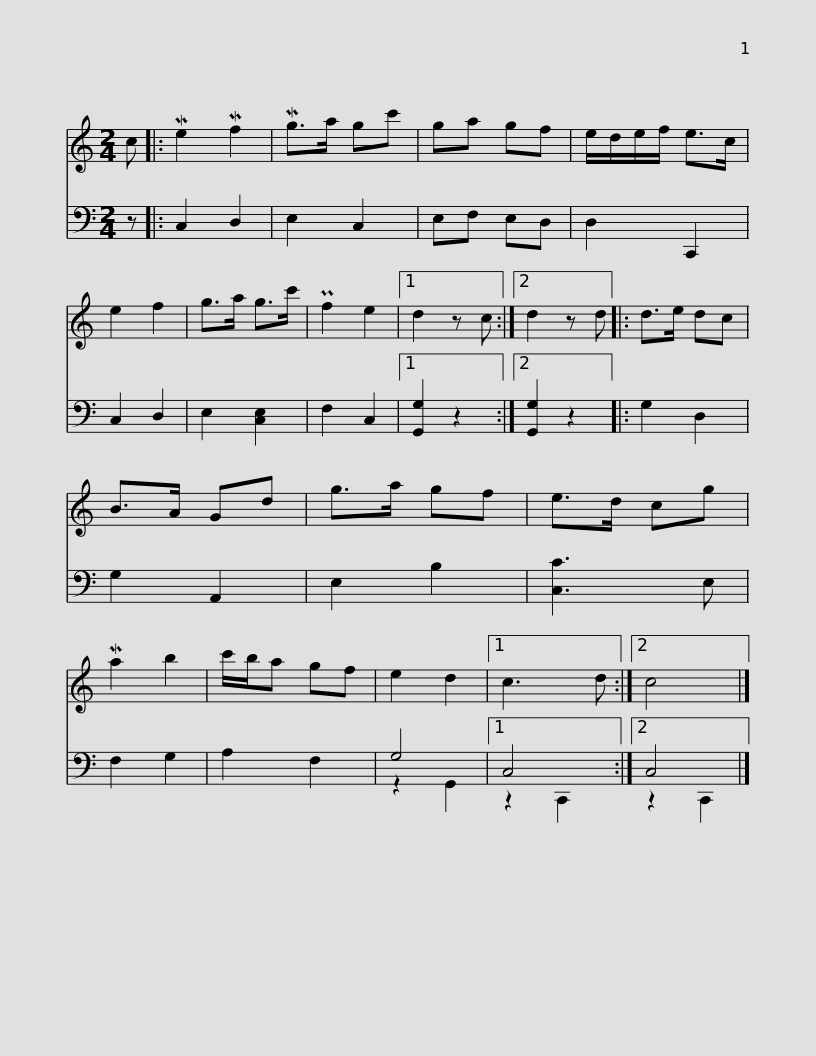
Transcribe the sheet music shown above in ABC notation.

X:1
%%score 1 ( 2 3 )
L:1/8
M:2/4
I:linebreak $
K:C
V:1 treble
V:2 bass
V:3 bass
V:1
 c |: Me2 Mf2 | Mg>a gc' | ga gf | e/d/e/f/ e>c | %5
 e2 f2 | g>a g>c' | Pf2 e2 |1 d2 z c :|2 d2 z d |: %10
 d>e dc |$ B>A Gd | g>a gf | e>d cg | Ma2 b2 | %15
 c'/b/a gf | e2 d2 |1 c3 d :|2 c4 |] %19
V:2
 z |: C,2 D,2 | E,2 C,2 | E,F, E,D, | D,2 C,,2 | %5
 C,2 D,2 | E,2 [C,E,]2 | F,2 C,2 |1 [G,,G,]2 z2 :|2 [G,,G,]2 z2 |: %10
 G,2 D,2 |$ G,2 A,,2 | E,2 B,2 | [C,C]3 E, | F,2 G,2 | %15
 A,2 F,2 | G,4 |1 C,4 :|2 C,4 |] %19
V:3
 x |: x4 | x4 | x4 | x4 | %5
 x4 | x4 | x4 |1 x4 :|2 x4 |: %10
 x4 |$ x4 | x4 | x4 | x4 | %15
 x4 | z2 G,,2 |1 z2 C,,2 :|2 z2 C,,2 |] %19
